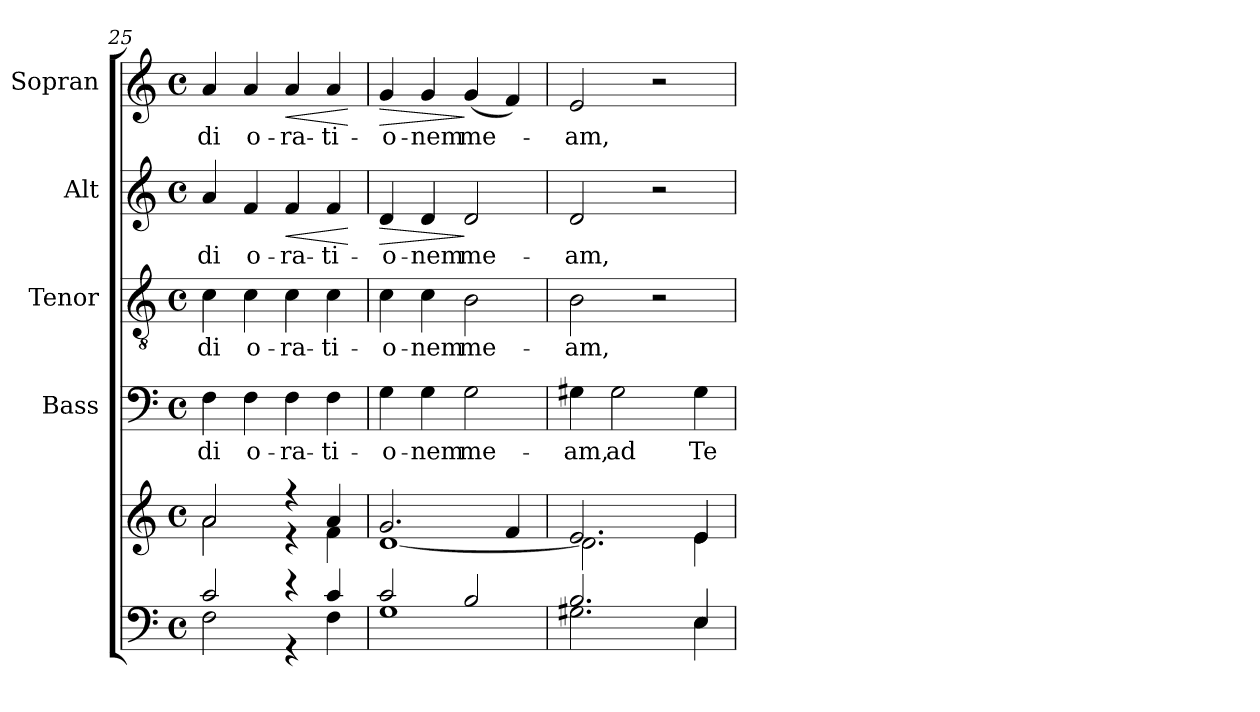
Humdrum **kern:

**kern	**kern	**kern	**text	**kern	**text	**kern	**text	**dynam	**kern	**text	**dynam
*part5	*part5	*part4	*part4	*part3	*part3	*part2	*part2	*part2	*part1	*part1	*part1
*staff6	*staff5	*staff4	*staff4	*staff3	*staff3	*staff2	*staff2	*staff2	*staff1	*staff1	*staff1
*	*	*I"Bass	*	*I"Tenor	*	*I"Alt	*	*	*I"Sopran	*	*
*	*	*I'B.	*	*I'T.	*	*I'A.	*	*	*I'S.	*	*
*clefF4	*clefG2	*clefF4	*	*clefGv2	*	*clefG2	*	*	*clefG2	*	*
*k[]	*k[]	*k[]	*	*k[]	*	*k[]	*	*	*k[]	*	*
*C:	*C:	*C:	*	*C:	*	*C:	*	*	*C:	*	*
*M4/4	*M4/4	*M4/4	*	*M4/4	*	*M4/4	*	*	*M4/4	*	*
*met(c)	*met(c)	*met(c)	*	*met(c)	*	*met(c)	*	*	*met(c)	*	*
=25	=25	=25	=25	=25	=25	=25	=25	=25	=25	=25	=25
*^	*^	*	*	*	*	*	*	*	*	*	*
!	!	!	!	!	!LO:LY:b	!	!LO:LY:b	!	!LO:LY:b	!	!	!LO:LY:b	!
2c/	2F\	2a/	2a\	4F\	-di	4c\	-di	4a/	-di	.	4a/	-di	.
!	!	!	!	!	!LO:LY:b	!	!LO:LY:b	!	!LO:LY:b	!	!	!LO:LY:b	!
.	.	.	.	4F\	o-	4c\	o-	4f/	o-	.	4a/	o-	.
!	!	!	!	!	!LO:LY:b	!	!LO:LY:b	!	!LO:LY:b	!LO:HP:b	!	!LO:LY:b	!LO:HP:b
4r	4r	4r	4r	4F\	-ra-	4c\	-ra-	4f/	-ra-	<	4a/	-ra-	<
!	!	!	!	!	!LO:LY:b	!	!LO:LY:b	!	!LO:LY:b	!	!	!LO:LY:b	!
4c/	4F\	4a/	4f\	4F\	-ti-	4c\	-ti-	4f/	-ti-	.	4a/	-ti-	.
*v	*v	*	*	*	*	*	*	*	*	*	*	*	*
*	*v	*v	*	*	*	*	*	*	*	*	*	*
.	.	.	.	.	.	.	.	[	.	.	[
=26	=26	=26	=26	=26	=26	=26	=26	=26	=26	=26	=26
*^	*^	*	*	*	*	*	*	*	*	*	*
!	!	!	!	!	!LO:LY:b	!	!LO:LY:b	!	!LO:LY:b	!LO:HP:b	!	!LO:LY:b	!LO:HP:b
2c/	1G	2.g/	[<1d	4G\	-o-	4c\	-o-	4d/	-o-	>	4g/	-o-	>
!	!	!	!	!	!LO:LY:b	!	!LO:LY:b	!	!LO:LY:b	!	!	!LO:LY:b	!
.	.	.	.	4G\	-nem	4c\	-nem	4d/	-nem	.	4g/	-nem	.
!	!	!	!	!	!LO:LY:b	!	!LO:LY:b	!	!LO:LY:b	!	!	!LO:LY:b	!
2B/	.	.	.	2G\	me-	2B\	me-	2d/	me-	]	(<4g/	me-	]
.	.	4f/	.	.	.	.	.	.	.	.	4f/)	.	.
=27	=27	=27	=27	=27	=27	=27	=27	=27	=27	=27	=27	=27	=27
!	!	!	!	!	!LO:LY:b	!	!LO:LY:b	!	!LO:LY:b	!	!	!LO:LY:b	!
2.B/	2.G#X\	2.e/	2.d\]	4G#X\	-am,	2B\	-am,	2d/	-am,	.	2e/	-am,	.
!	!	!	!	!	!LO:LY:b	!	!	!	!	!	!	!	!
.	.	.	.	2G#\	ad	.	.	.	.	.	.	.	.
.	.	.	.	.	.	2r	.	2r	.	.	2r	.	.
!	!	!	!	!	!LO:LY:b	!	!	!	!	!	!	!	!
4E/	4E\	4e/	4e\	4G#\	Te	.	.	.	.	.	.	.	.
*v	*v	*	*	*	*	*	*	*	*	*	*	*	*
*	*v	*v	*	*	*	*	*	*	*	*	*	*
=	=	=	=	=	=	=	=	=	=	=	=
*-	*-	*-	*-	*-	*-	*-	*-	*-	*-	*-	*-
